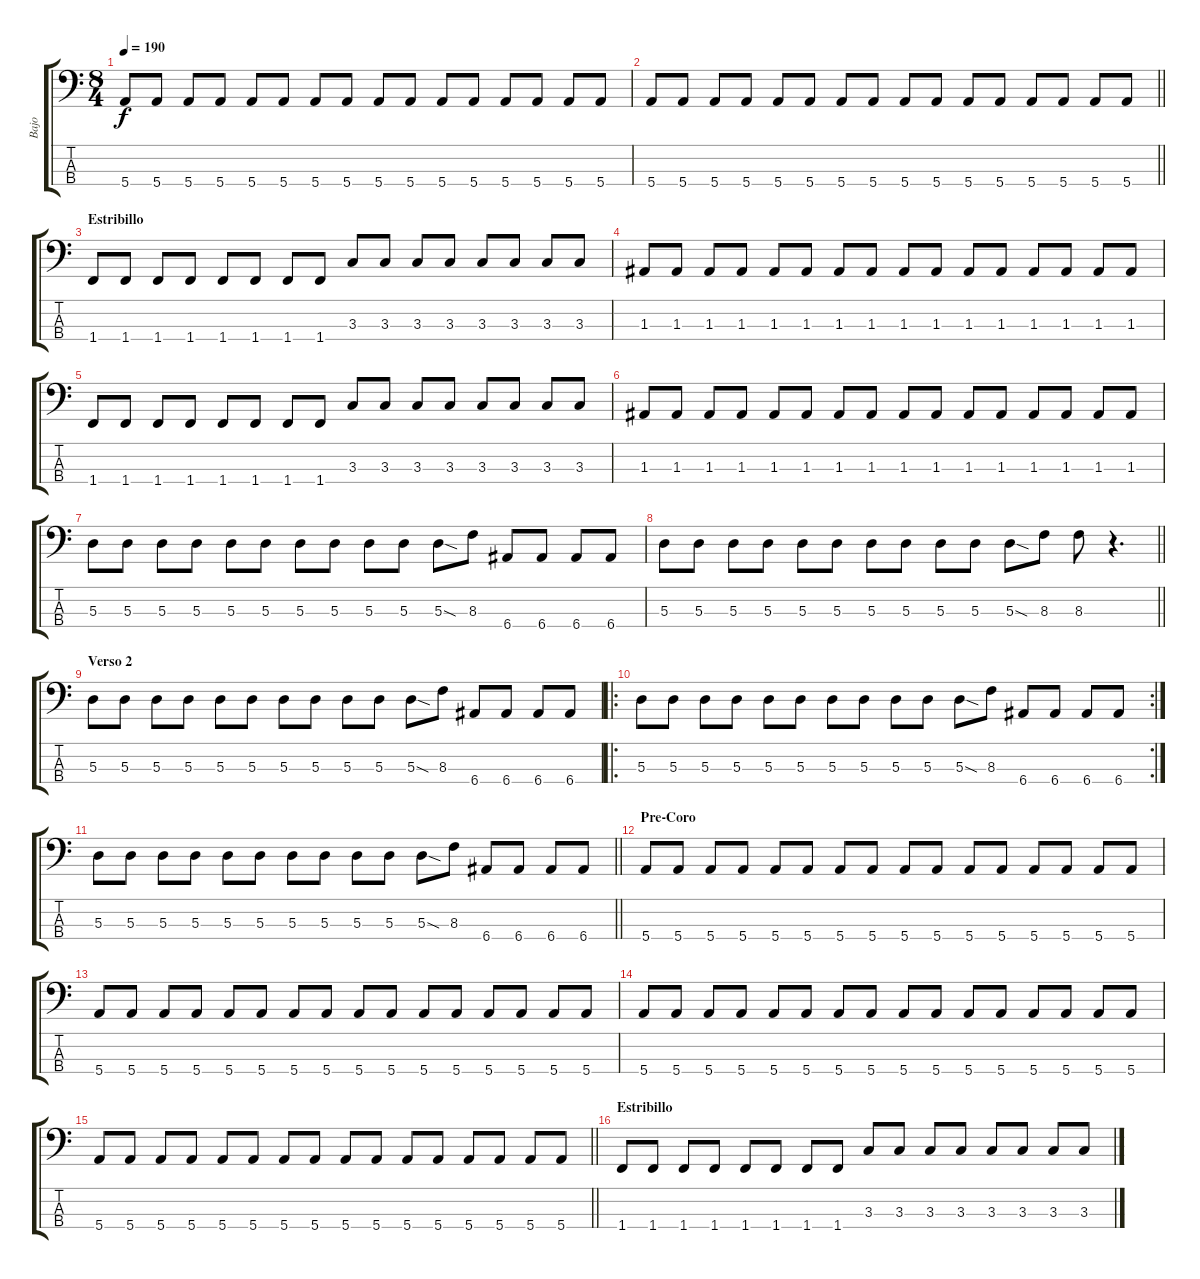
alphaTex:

\track ("Bajo" "Bajo") {instrument electricbassfinger}
\staff {score tabs}
\tuning (G2 D2 A1 E1) {hide}
\ts (8 4)
\tempo 190
\clef f4
\ks c
5.4.8{dy f} 5.4.8 5.4.8 5.4.8 5.4.8 5.4.8 5.4.8 5.4.8 5.4.8 5.4.8 5.4.8 5.4.8 5.4.8 5.4.8 5.4.8 5.4.8 |
\barLineRight lightlight
5.4.8 5.4.8 5.4.8 5.4.8 5.4.8 5.4.8 5.4.8 5.4.8 5.4.8 5.4.8 5.4.8 5.4.8 5.4.8 5.4.8 5.4.8 5.4.8 |
\section ("" "Estribillo")
1.4.8 1.4.8 1.4.8 1.4.8 1.4.8 1.4.8 1.4.8 1.4.8 3.3.8 3.3.8 3.3.8 3.3.8 3.3.8 3.3.8 3.3.8 3.3.8 |
1.3.8 1.3.8 1.3.8 1.3.8 1.3.8 1.3.8 1.3.8 1.3.8 1.3.8 1.3.8 1.3.8 1.3.8 1.3.8 1.3.8 1.3.8 1.3.8 |
1.4.8 1.4.8 1.4.8 1.4.8 1.4.8 1.4.8 1.4.8 1.4.8 3.3.8 3.3.8 3.3.8 3.3.8 3.3.8 3.3.8 3.3.8 3.3.8 |
1.3.8 1.3.8 1.3.8 1.3.8 1.3.8 1.3.8 1.3.8 1.3.8 1.3.8 1.3.8 1.3.8 1.3.8 1.3.8 1.3.8 1.3.8 1.3.8 |
5.3.8 5.3.8 5.3.8 5.3.8 5.3.8 5.3.8 5.3.8 5.3.8 5.3.8 5.3.8 5.3{sod}.8 8.3.8 6.4.8 6.4.8 6.4.8 6.4.8 |
\barLineRight lightlight
5.3.8 5.3.8 5.3.8 5.3.8 5.3.8 5.3.8 5.3.8 5.3.8 5.3.8 5.3.8 5.3{sod}.8 8.3.8 8.3.8 r.4{d} |
\section ("" "Verso 2")
5.3.8 5.3.8 5.3.8 5.3.8 5.3.8 5.3.8 5.3.8 5.3.8 5.3.8 5.3.8 5.3{sod}.8 8.3.8 6.4.8 6.4.8 6.4.8 6.4.8 |
\ro
\rc 2
5.3.8 5.3.8 5.3.8 5.3.8 5.3.8 5.3.8 5.3.8 5.3.8 5.3.8 5.3.8 5.3{sod}.8 8.3.8 6.4.8 6.4.8 6.4.8 6.4.8 |
\barLineRight lightlight
5.3.8 5.3.8 5.3.8 5.3.8 5.3.8 5.3.8 5.3.8 5.3.8 5.3.8 5.3.8 5.3{sod}.8 8.3.8 6.4.8 6.4.8 6.4.8 6.4.8 |
\section ("" "Pre-Coro")
5.4.8 5.4.8 5.4.8 5.4.8 5.4.8 5.4.8 5.4.8 5.4.8 5.4.8 5.4.8 5.4.8 5.4.8 5.4.8 5.4.8 5.4.8 5.4.8 |
5.4.8 5.4.8 5.4.8 5.4.8 5.4.8 5.4.8 5.4.8 5.4.8 5.4.8 5.4.8 5.4.8 5.4.8 5.4.8 5.4.8 5.4.8 5.4.8 |
5.4.8 5.4.8 5.4.8 5.4.8 5.4.8 5.4.8 5.4.8 5.4.8 5.4.8 5.4.8 5.4.8 5.4.8 5.4.8 5.4.8 5.4.8 5.4.8 |
\barLineRight lightlight
5.4.8 5.4.8 5.4.8 5.4.8 5.4.8 5.4.8 5.4.8 5.4.8 5.4.8 5.4.8 5.4.8 5.4.8 5.4.8 5.4.8 5.4.8 5.4.8 |
\section ("" "Estribillo")
1.4.8 1.4.8 1.4.8 1.4.8 1.4.8 1.4.8 1.4.8 1.4.8 3.3.8 3.3.8 3.3.8 3.3.8 3.3.8 3.3.8 3.3.8 3.3.8
